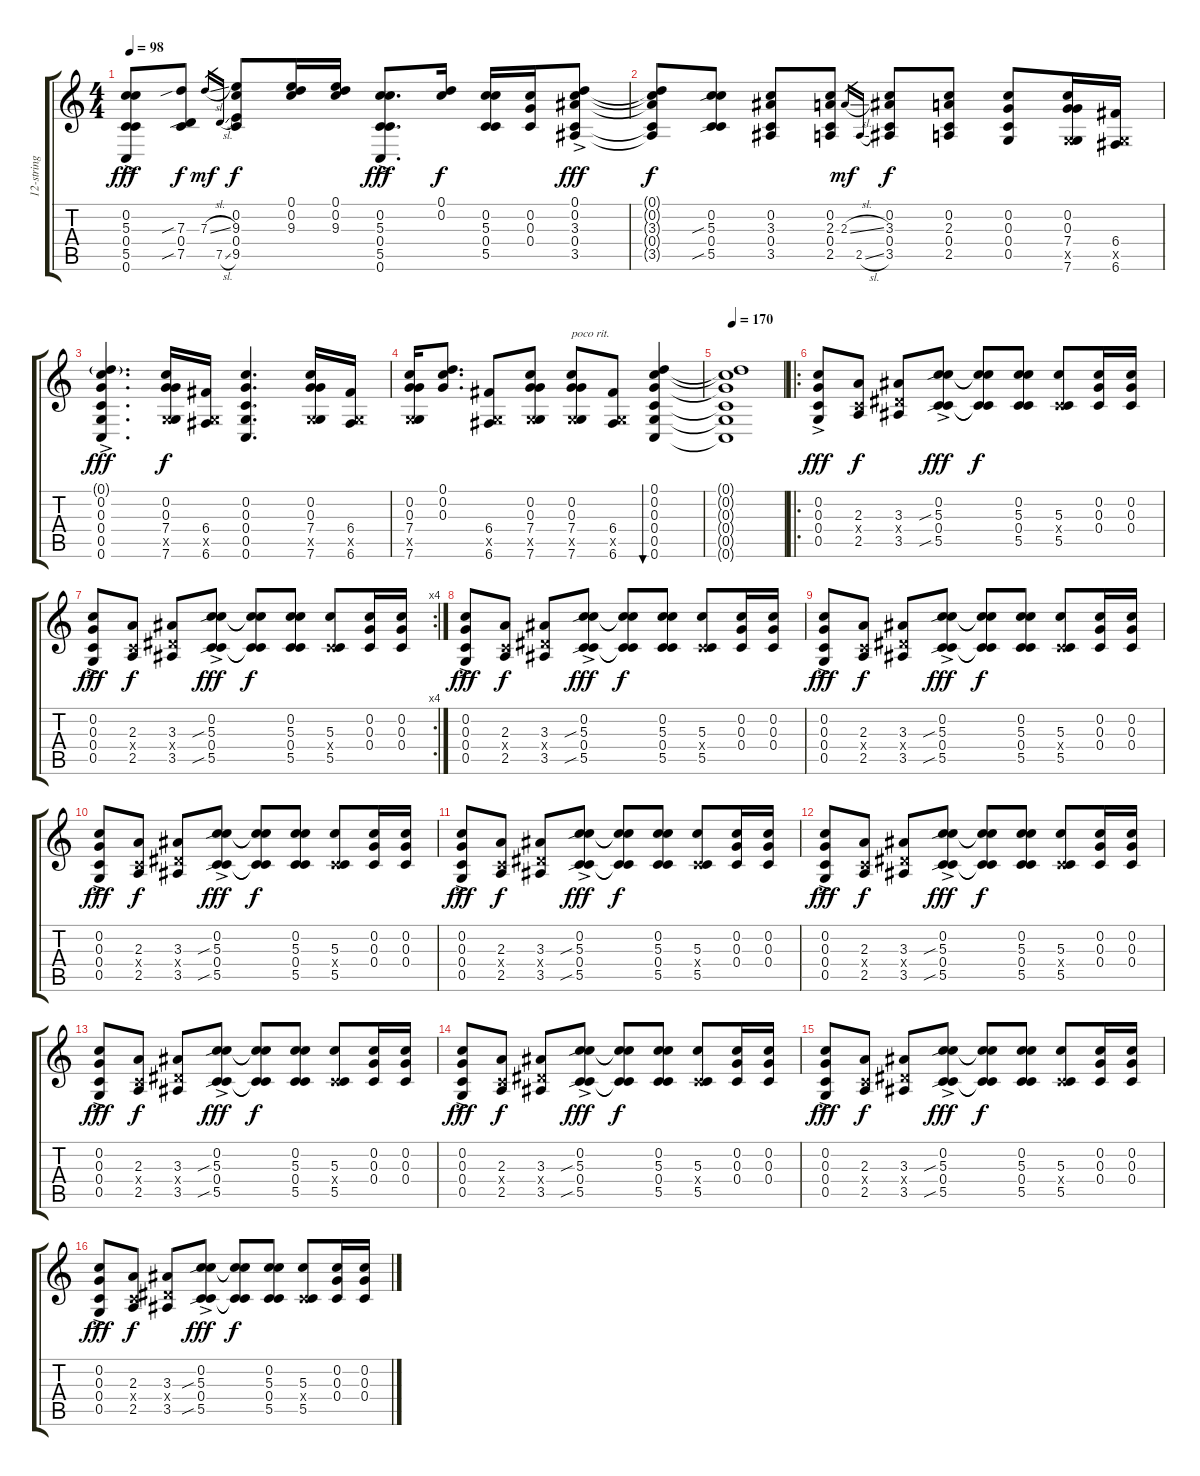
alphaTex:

\track ("12-string Acoustic Guitar 1 (dbld)" "12-string ") {instrument acousticguitarsteel}
\staff {score tabs}
\tuning (D4 C4 G3 C3 G2 C2) {hide}
\ts (4 4)
\tempo 98
\clef g2
\ks c
(0.2{ac} 5.3{ac} 0.4{ac} 5.5{ac} 0.6{ac}).8{dy fff} (7.3{sib} 0.4 7.5{sib}).8{dy f} 7.3{sl}.16{gr dy mf} 7.5{sl}.16{gr} (0.2 9.3 0.4 9.5).8{dy f} (0.1 0.2 9.3).16 (0.1 0.2 9.3).16 (0.2{ac} 5.3{ac} 0.4{ac} 5.5{ac} 0.6{ac}).8{d dy fff} (0.1 0.2).16{dy f} (0.2 5.3 0.4 5.5).16 (0.2 0.3 0.4).16 (0.1{ac} 0.2{ac} 3.3{ac} 0.4{ac} 3.5{ac}).8{dy fff} |
(0.1{t} 0.2{t} 3.3{t} 0.4{t} 3.5{t}).8{dy f} (0.2 5.3{sib} 0.4 5.5{sib}).8 (0.2 3.3 0.4 3.5).8 (0.2 2.3 0.4 2.5).8 2.3{sl}.16{gr dy mf} 2.5{sl}.16{gr} (0.2 3.3 0.4 3.5).8{dy f} (0.2 2.3 0.4 2.5).8 (0.2 0.3 0.4 0.5).8 (0.2 0.3 7.4 0.5{x} 7.6).16 (6.4 0.5{x} 6.6).16 |
(0.1{g ac} 0.2{ac} 0.3{ac} 0.4{ac} 0.5{ac} 0.6{ac}).4{d dy fff} (0.2 0.3 7.4 0.5{x} 7.6).16{dy f} (6.4 0.5{x} 6.6).16 (0.2 0.3 0.4 0.5 0.6).4{d} (0.2 0.3 7.4 0.5{x} 7.6).16 (6.4 0.5{x} 6.6).16 |
(0.2 0.3 7.4 0.5{x} 7.6).16 (0.1 0.2 0.3).8{d} (6.4 0.5{x} 6.6).8 (0.2 0.3 7.4 0.5{x} 7.6).8 (0.2 0.3 7.4 0.5{x} 7.6).8{txt "poco rit."} (6.4 0.5{x} 6.6).8 (0.1 0.2 0.3 0.4 0.5 0.6).4{bu 240} |
\tempo 170
(0.1{t} 0.2{t} 0.3{t} 0.4{t} 0.5{t} 0.6{t}).1 |
\ro
(0.2{ac} 0.3{ac} 0.4{ac} 0.5{ac}).8{dy fff} (2.3 0.4{x} 2.5).8{dy f} (3.3 3.4{x} 3.5).8 (0.2{ac} 5.3{sib ac} 0.4{ac} 5.5{sib ac}).8{dy fff} (0.2{t} 5.3{t} 0.4{t} 5.5{t}).8{dy f} (0.2 5.3 0.4 5.5).8 (5.3 0.4{x} 5.5).8 (0.2 0.3 0.4).16 (0.2 0.3 0.4).16 |
\rc 4
(0.2{ac} 0.3{ac} 0.4{ac} 0.5{ac}).8{dy fff} (2.3 0.4{x} 2.5).8{dy f} (3.3 3.4{x} 3.5).8 (0.2{ac} 5.3{sib ac} 0.4{ac} 5.5{sib ac}).8{dy fff} (0.2{t} 5.3{t} 0.4{t} 5.5{t}).8{dy f} (0.2 5.3 0.4 5.5).8 (5.3 0.4{x} 5.5).8 (0.2 0.3 0.4).16 (0.2 0.3 0.4).16 |
(0.2{ac} 0.3{ac} 0.4{ac} 0.5{ac}).8{dy fff} (2.3 0.4{x} 2.5).8{dy f} (3.3 3.4{x} 3.5).8 (0.2{ac} 5.3{sib ac} 0.4{ac} 5.5{sib ac}).8{dy fff} (0.2{t} 5.3{t} 0.4{t} 5.5{t}).8{dy f} (0.2 5.3 0.4 5.5).8 (5.3 0.4{x} 5.5).8 (0.2 0.3 0.4).16 (0.2 0.3 0.4).16 |
(0.2{ac} 0.3{ac} 0.4{ac} 0.5{ac}).8{dy fff} (2.3 0.4{x} 2.5).8{dy f} (3.3 3.4{x} 3.5).8 (0.2{ac} 5.3{sib ac} 0.4{ac} 5.5{sib ac}).8{dy fff} (0.2{t} 5.3{t} 0.4{t} 5.5{t}).8{dy f} (0.2 5.3 0.4 5.5).8 (5.3 0.4{x} 5.5).8 (0.2 0.3 0.4).16 (0.2 0.3 0.4).16 |
(0.2{ac} 0.3{ac} 0.4{ac} 0.5{ac}).8{dy fff} (2.3 0.4{x} 2.5).8{dy f} (3.3 3.4{x} 3.5).8 (0.2{ac} 5.3{sib ac} 0.4{ac} 5.5{sib ac}).8{dy fff} (0.2{t} 5.3{t} 0.4{t} 5.5{t}).8{dy f} (0.2 5.3 0.4 5.5).8 (5.3 0.4{x} 5.5).8 (0.2 0.3 0.4).16 (0.2 0.3 0.4).16 |
(0.2{ac} 0.3{ac} 0.4{ac} 0.5{ac}).8{dy fff} (2.3 0.4{x} 2.5).8{dy f} (3.3 3.4{x} 3.5).8 (0.2{ac} 5.3{sib ac} 0.4{ac} 5.5{sib ac}).8{dy fff} (0.2{t} 5.3{t} 0.4{t} 5.5{t}).8{dy f} (0.2 5.3 0.4 5.5).8 (5.3 0.4{x} 5.5).8 (0.2 0.3 0.4).16 (0.2 0.3 0.4).16 |
(0.2{ac} 0.3{ac} 0.4{ac} 0.5{ac}).8{dy fff} (2.3 0.4{x} 2.5).8{dy f} (3.3 3.4{x} 3.5).8 (0.2{ac} 5.3{sib ac} 0.4{ac} 5.5{sib ac}).8{dy fff} (0.2{t} 5.3{t} 0.4{t} 5.5{t}).8{dy f} (0.2 5.3 0.4 5.5).8 (5.3 0.4{x} 5.5).8 (0.2 0.3 0.4).16 (0.2 0.3 0.4).16 |
(0.2{ac} 0.3{ac} 0.4{ac} 0.5{ac}).8{dy fff} (2.3 0.4{x} 2.5).8{dy f} (3.3 3.4{x} 3.5).8 (0.2{ac} 5.3{sib ac} 0.4{ac} 5.5{sib ac}).8{dy fff} (0.2{t} 5.3{t} 0.4{t} 5.5{t}).8{dy f} (0.2 5.3 0.4 5.5).8 (5.3 0.4{x} 5.5).8 (0.2 0.3 0.4).16 (0.2 0.3 0.4).16 |
(0.2{ac} 0.3{ac} 0.4{ac} 0.5{ac}).8{dy fff} (2.3 0.4{x} 2.5).8{dy f} (3.3 3.4{x} 3.5).8 (0.2{ac} 5.3{sib ac} 0.4{ac} 5.5{sib ac}).8{dy fff} (0.2{t} 5.3{t} 0.4{t} 5.5{t}).8{dy f} (0.2 5.3 0.4 5.5).8 (5.3 0.4{x} 5.5).8 (0.2 0.3 0.4).16 (0.2 0.3 0.4).16 |
(0.2{ac} 0.3{ac} 0.4{ac} 0.5{ac}).8{dy fff} (2.3 0.4{x} 2.5).8{dy f} (3.3 3.4{x} 3.5).8 (0.2{ac} 5.3{sib ac} 0.4{ac} 5.5{sib ac}).8{dy fff} (0.2{t} 5.3{t} 0.4{t} 5.5{t}).8{dy f} (0.2 5.3 0.4 5.5).8 (5.3 0.4{x} 5.5).8 (0.2 0.3 0.4).16 (0.2 0.3 0.4).16 |
(0.2{ac} 0.3{ac} 0.4{ac} 0.5{ac}).8{dy fff} (2.3 0.4{x} 2.5).8{dy f} (3.3 3.4{x} 3.5).8 (0.2{ac} 5.3{sib ac} 0.4{ac} 5.5{sib ac}).8{dy fff} (0.2{t} 5.3{t} 0.4{t} 5.5{t}).8{dy f} (0.2 5.3 0.4 5.5).8 (5.3 0.4{x} 5.5).8 (0.2 0.3 0.4).16 (0.2 0.3 0.4).16
